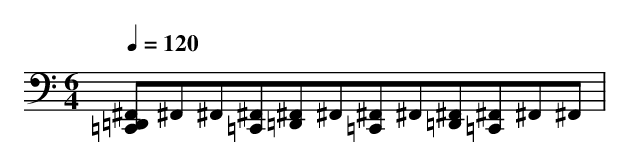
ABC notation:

X:1
M:6/4
Q:1/4=120
K:C
V:Drums
L:1/8
[^F,,=D,,=C,,]^F,,^F,,[^F,,=C,,][^F,,=D,,]^F,,[^F,,=C,,]^F,,[^F,,=D,,][^F,,=C,,]^F,,^F,,|
